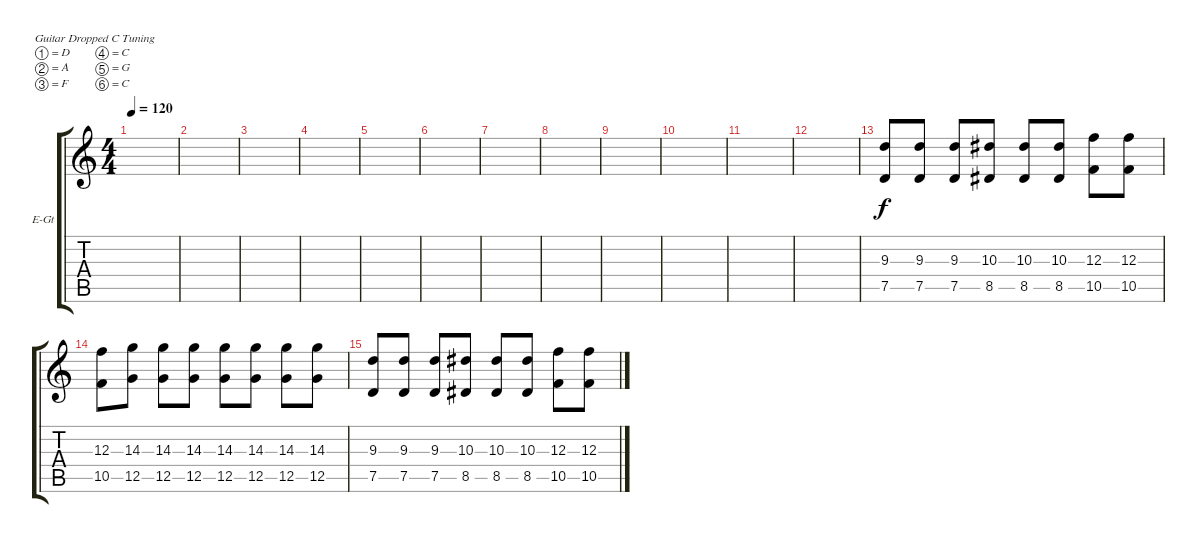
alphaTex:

\defaultSystemsLayout 4
\bracketExtendMode groupsimilarinstruments
\firstSystemTrackNameOrientation horizontal
\otherSystemsTrackNameOrientation horizontal
\track ("Electric Guitar" "E-Gt") {instrument distortionguitar}
\staff {score tabs}
\tuning (D4 A3 F3 C3 G2 C2)
\ts (4 4)
\tempo 120
\clef g2
\scale
0.333333
\ks c
|
\scale
0.333333 |
\scale
0.333333 |
\scale
0.333333 |
\scale
0.333333 |
\scale
0.333333 |
\scale
0.333333 |
\scale
0.333333 |
\scale
0.333333 |
\scale
0.333333 |
\scale
0.333333 |
\scale
0.333333 |
\scale
0.333333 (7.5 9.3).8 (7.5 9.3).8 (7.5 9.3).8 (8.5 10.3).8 (8.5 10.3).8 (8.5 10.3).8 (10.5 12.3).8 (10.5 12.3).8 |
\scale
0.333333 (10.5 12.3).8 (12.5 14.3).8 (12.5 14.3).8 (12.5 14.3).8 (12.5 14.3).8 (12.5 14.3).8 (12.5 14.3).8 (12.5 14.3).8 |
\scale
0.333333 (7.5 9.3).8 (7.5 9.3).8 (7.5 9.3).8 (8.5 10.3).8 (8.5 10.3).8 (8.5 10.3).8 (10.5 12.3).8 (10.5 12.3).8 |
\scale
0.333333
